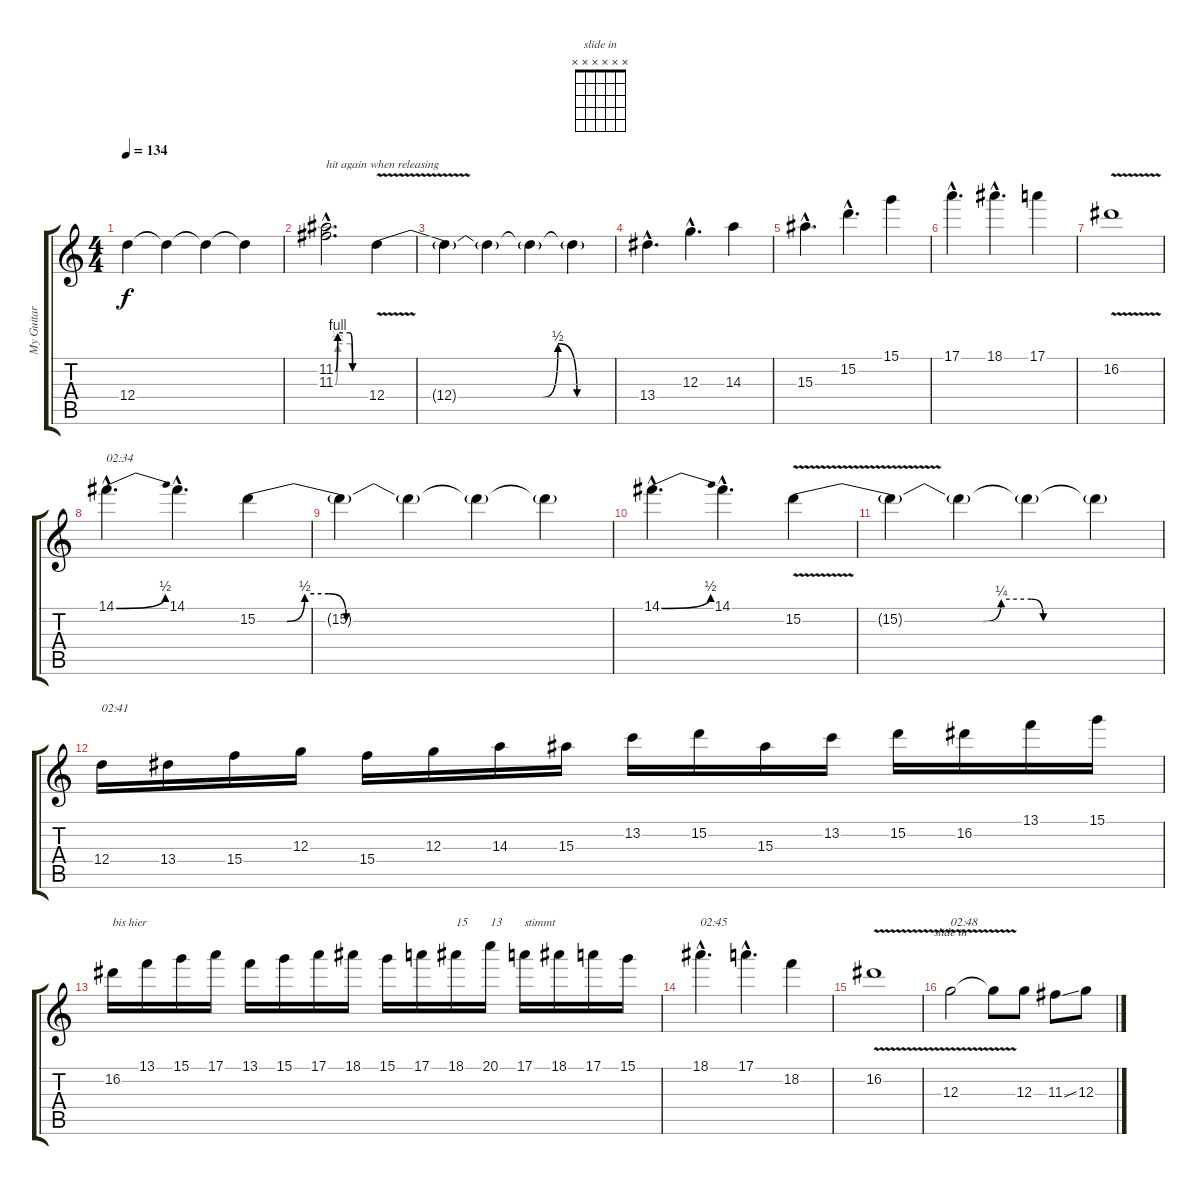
\track ("My Guitar tuned to EADGBE" "My Guitar ") {instrument distortionguitar}
\staff {score tabs}
\tuning (E4 B3 G3 D3 A2 E2) {hide}
\chord ("slide in" x x x x x x)
\ts (4 4)
\tempo 134
\clef g2
\ks c
12.4{t}.4{dy f} 12.4{t}.4 12.4{t}.4 12.4{t}.4 |
(11.2{be (custom 0 0 5 4 30 4 35 0 60 0) hac} 11.3{be (custom 0 0 5 2 15 2 30 2 35 0 45 0 60 0) hac}).2{d txt "hit again when releasing"} 12.4{be (custom 0 0 13 0 24 0 37 0 41 0 45 2 50 0 60 0) v}.4 |
12.4{t}.4 12.4{t}.4 12.4{t}.4 12.4{t}.4 |
13.4{hac}.4{d} 12.3{hac}.4{d} 14.3.4 |
15.3{hac}.4{d} 15.2{hac}.4{d} 15.1.4 |
17.1{hac}.4{d} 18.1{hac}.4{d} 17.1.4 |
16.2{v}.1 |
14.1{be (bend 0 0 60 2) hac}.4{d txt "02:34"} 14.1{hac}.4{d} 15.2{be (custom 0 0 5 0 8 2 12 2 15 0 27 0 60 0)}.4 |
15.2{t}.4 15.2{t}.4 15.2{t}.4 15.2{t}.4 |
14.1{be (bend 0 0 60 2) hac}.4{d} 14.1{hac}.4{d} 15.2{be (custom 0 0 30 0 33 1 38 1 40 0 60 0) v}.4 |
15.2{t}.4 15.2{t}.4 15.2{t}.4 15.2{t}.4 |
12.4.16{txt "02:41"} 13.4.16 15.4.16 12.3.16 15.4.16 12.3.16 14.3.16 15.3.16 13.2.16 15.2.16 15.3.16 13.2.16 15.2.16 16.2.16 13.1.16 15.1.16 |
16.2.16{txt "bis hier"} 13.1.16 15.1.16 17.1.16 13.1.16 15.1.16 17.1.16 18.1.16 15.1.16 17.1.16 18.1.16{txt "15"} 20.1.16{txt "13"} 17.1.16{txt "stimmt"} 18.1.16 17.1.16 15.1.16 |
18.1{hac}.4{d txt "02:45"} 17.1{hac}.4{d} 18.2.4 |
16.2{v}.1 |
12.3{v}.2{ch "slide in" txt "02:48"} 12.3{t}.8 12.3.8 11.3{ss}.8 12.3.8
